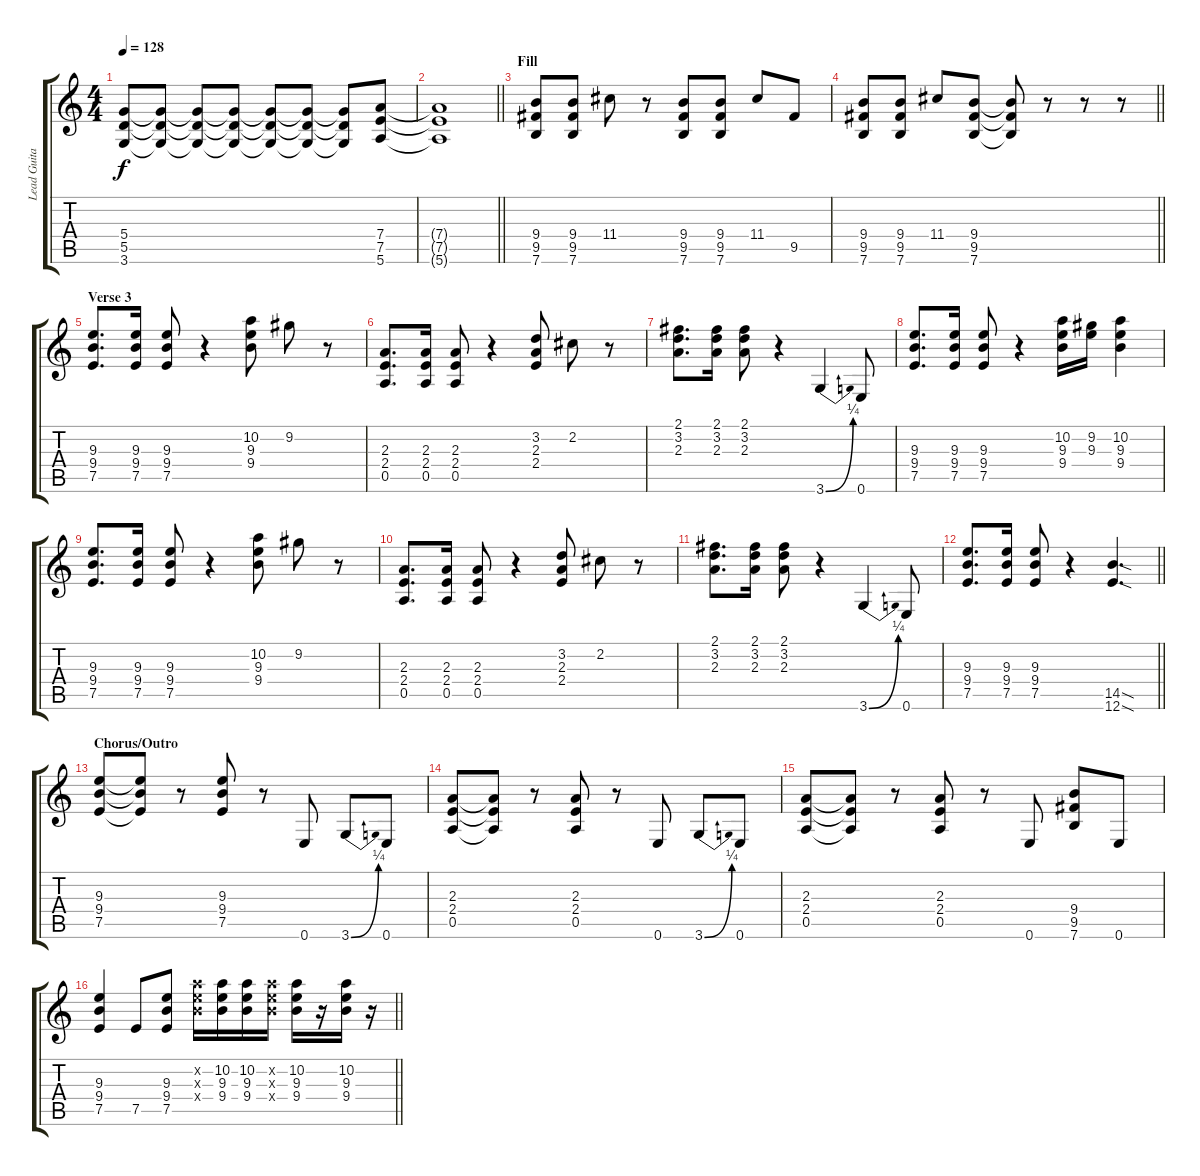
\track ("Lead Guitar" "Lead Guita") {instrument distortionguitar}
\staff {score tabs}
\tuning (E4 B3 G3 D3 A2 E2) {hide}
\ts (4 4)
\tempo 128
\clef g2
\ks c
(5.4{t} 5.5{t} 3.6{t}).8{dy f} (5.4{t} 5.5{t} 3.6{t}).8 (5.4{t} 5.5{t} 3.6{t}).8 (5.4{t} 5.5{t} 3.6{t}).8 (5.4{t} 5.5{t} 3.6{t}).8 (5.4{t} 5.5{t} 3.6{t}).8 (5.4{t} 5.5{t} 3.6{t}).8 (7.4 7.5 5.6).8 |
\barLineRight lightlight
(7.4{t} 7.5{t} 5.6{t}).1 |
\section ("" "Fill")
(9.4 9.5 7.6).8 (9.4 9.5 7.6).8 11.4.8 r.8 (9.4 9.5 7.6).8 (9.4 9.5 7.6).8 11.4.8 9.5.8 |
\barLineRight lightlight
(9.4 9.5 7.6).8 (9.4 9.5 7.6).8 11.4.8 (9.4 9.5 7.6).8 (9.4{t} 9.5{t} 7.6{t}).8 r.8 r.8 r.8 |
\section ("" "Verse 3")
(9.3 9.4 7.5).8{d} (9.3 9.4 7.5).16 (9.3 9.4 7.5).8 r.4 (10.2 9.3 9.4).8 9.2.8 r.8 |
(2.3 2.4 0.5).8{d} (2.3 2.4 0.5).16 (2.3 2.4 0.5).8 r.4 (3.2 2.3 2.4).8 2.2.8 r.8 |
(2.1 3.2 2.3).8{d} (2.1 3.2 2.3).16 (2.1 3.2 2.3).8 r.4 3.6{be (bend 0 0 60 1)}.4 0.6.8 |
(9.3 9.4 7.5).8{d} (9.3 9.4 7.5).16 (9.3 9.4 7.5).8 r.4 (10.2 9.3 9.4).16 (9.2 9.3).16 (10.2 9.3 9.4).4 |
(9.3 9.4 7.5).8{d} (9.3 9.4 7.5).16 (9.3 9.4 7.5).8 r.4 (10.2 9.3 9.4).8 9.2.8 r.8 |
(2.3 2.4 0.5).8{d} (2.3 2.4 0.5).16 (2.3 2.4 0.5).8 r.4 (3.2 2.3 2.4).8 2.2.8 r.8 |
(2.1 3.2 2.3).8{d} (2.1 3.2 2.3).16 (2.1 3.2 2.3).8 r.4 3.6{be (bend 0 0 60 1)}.4 0.6.8 |
\barLineRight lightlight
(9.3 9.4 7.5).8{d} (9.3 9.4 7.5).16 (9.3 9.4 7.5).8 r.4 (14.5{sod} 12.6{sod}).4{d} |
\section ("" "Chorus/Outro")
(9.3 9.4 7.5).8 (9.3{t} 9.4{t} 7.5{t}).8 r.8 (9.3 9.4 7.5).8 r.8 0.6.8 3.6{be (bend 0 0 60 1)}.8 0.6.8 |
(2.3 2.4 0.5).8 (2.3{t} 2.4{t} 0.5{t}).8 r.8 (2.3 2.4 0.5).8 r.8 0.6.8 3.6{be (bend 0 0 60 1)}.8 0.6.8 |
(2.3 2.4 0.5).8 (2.3{t} 2.4{t} 0.5{t}).8 r.8 (2.3 2.4 0.5).8 r.8 0.6.8 (9.4 9.5 7.6).8 0.6.8 |
\barLineRight lightlight
(9.3 9.4 7.5).4 7.5.8 (9.3 9.4 7.5).8 (10.2{x} 9.3{x} 9.4{x}).16 (10.2 9.3 9.4).16 (10.2 9.3 9.4).16 (10.2{x} 9.3{x} 9.4{x}).16 (10.2 9.3 9.4).16 r.16 (10.2 9.3 9.4).16 r.16
